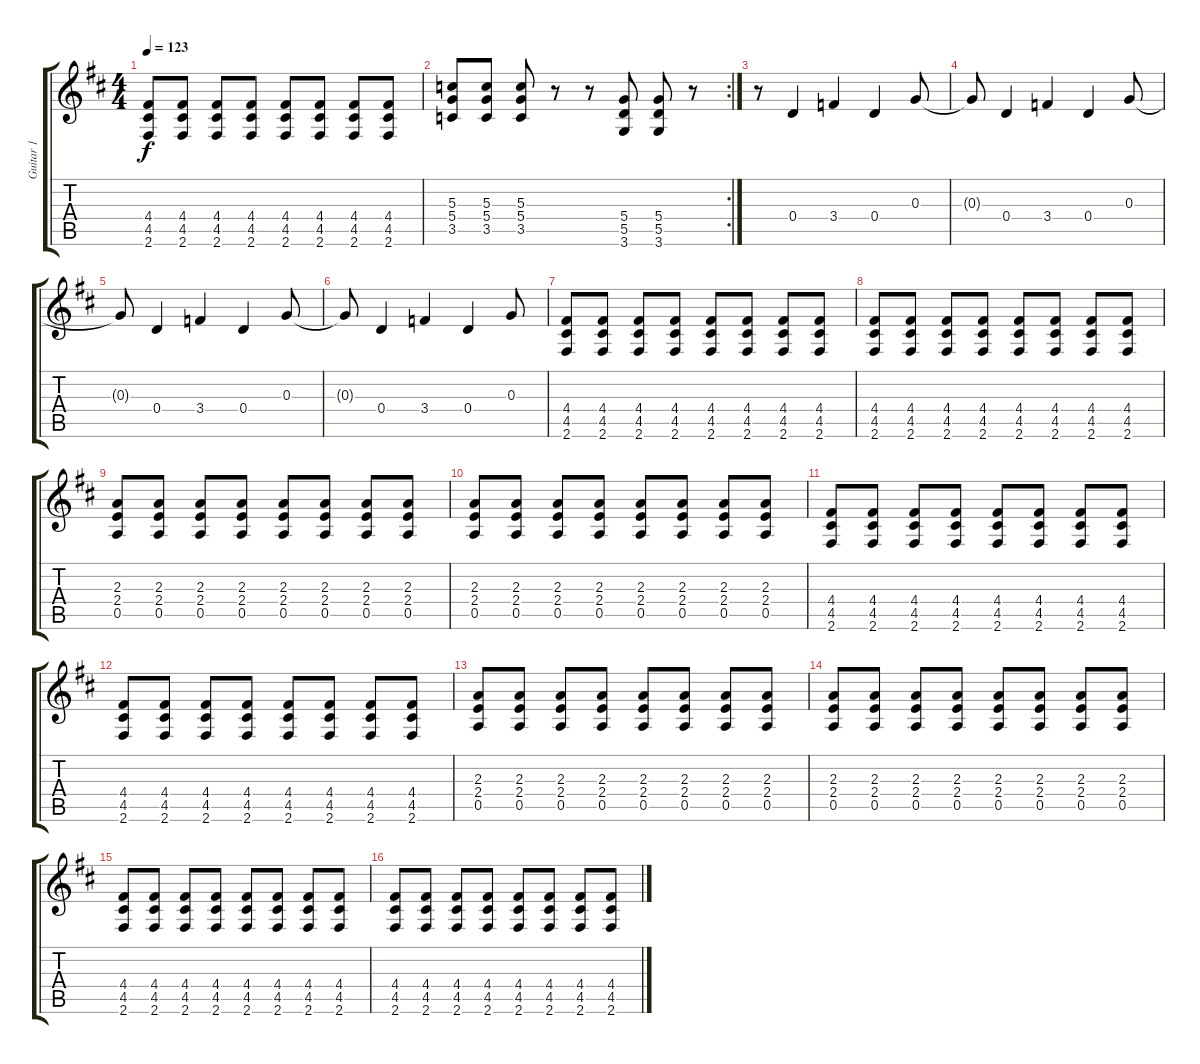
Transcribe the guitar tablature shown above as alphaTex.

\track ("Guitar 1" "Guitar 1") {instrument overdrivenguitar}
\staff {score tabs}
\tuning (E4 B3 G3 D3 A2 E2) {hide}
\ts (4 4)
\tempo 123
\clef g2
\ks d
(4.4 4.5 2.6).8{dy f} (4.4 4.5 2.6).8 (4.4 4.5 2.6).8 (4.4 4.5 2.6).8 (4.4 4.5 2.6).8 (4.4 4.5 2.6).8 (4.4 4.5 2.6).8 (4.4 4.5 2.6).8 |
\rc 2
(5.3 5.4 3.5).8 (5.3 5.4 3.5).8 (5.3 5.4 3.5).8 r.8 r.8 (5.4 5.5 3.6).8 (5.4 5.5 3.6).8 r.8 |
r.8 0.4.4 3.4.4 0.4.4 0.3.8 |
0.3{t}.8 0.4.4 3.4.4 0.4.4 0.3.8 |
0.3{t}.8 0.4.4 3.4.4 0.4.4 0.3.8 |
0.3{t}.8 0.4.4 3.4.4 0.4.4 0.3.8 |
(4.4 4.5 2.6).8 (4.4 4.5 2.6).8 (4.4 4.5 2.6).8 (4.4 4.5 2.6).8 (4.4 4.5 2.6).8 (4.4 4.5 2.6).8 (4.4 4.5 2.6).8 (4.4 4.5 2.6).8 |
(4.4 4.5 2.6).8 (4.4 4.5 2.6).8 (4.4 4.5 2.6).8 (4.4 4.5 2.6).8 (4.4 4.5 2.6).8 (4.4 4.5 2.6).8 (4.4 4.5 2.6).8 (4.4 4.5 2.6).8 |
(2.3 2.4 0.5).8 (2.3 2.4 0.5).8 (2.3 2.4 0.5).8 (2.3 2.4 0.5).8 (2.3 2.4 0.5).8 (2.3 2.4 0.5).8 (2.3 2.4 0.5).8 (2.3 2.4 0.5).8 |
(2.3 2.4 0.5).8 (2.3 2.4 0.5).8 (2.3 2.4 0.5).8 (2.3 2.4 0.5).8 (2.3 2.4 0.5).8 (2.3 2.4 0.5).8 (2.3 2.4 0.5).8 (2.3 2.4 0.5).8 |
(4.4 4.5 2.6).8 (4.4 4.5 2.6).8 (4.4 4.5 2.6).8 (4.4 4.5 2.6).8 (4.4 4.5 2.6).8 (4.4 4.5 2.6).8 (4.4 4.5 2.6).8 (4.4 4.5 2.6).8 |
(4.4 4.5 2.6).8 (4.4 4.5 2.6).8 (4.4 4.5 2.6).8 (4.4 4.5 2.6).8 (4.4 4.5 2.6).8 (4.4 4.5 2.6).8 (4.4 4.5 2.6).8 (4.4 4.5 2.6).8 |
(2.3 2.4 0.5).8 (2.3 2.4 0.5).8 (2.3 2.4 0.5).8 (2.3 2.4 0.5).8 (2.3 2.4 0.5).8 (2.3 2.4 0.5).8 (2.3 2.4 0.5).8 (2.3 2.4 0.5).8 |
(2.3 2.4 0.5).8 (2.3 2.4 0.5).8 (2.3 2.4 0.5).8 (2.3 2.4 0.5).8 (2.3 2.4 0.5).8 (2.3 2.4 0.5).8 (2.3 2.4 0.5).8 (2.3 2.4 0.5).8 |
(4.4 4.5 2.6).8 (4.4 4.5 2.6).8 (4.4 4.5 2.6).8 (4.4 4.5 2.6).8 (4.4 4.5 2.6).8 (4.4 4.5 2.6).8 (4.4 4.5 2.6).8 (4.4 4.5 2.6).8 |
(4.4 4.5 2.6).8 (4.4 4.5 2.6).8 (4.4 4.5 2.6).8 (4.4 4.5 2.6).8 (4.4 4.5 2.6).8 (4.4 4.5 2.6).8 (4.4 4.5 2.6).8 (4.4 4.5 2.6).8
